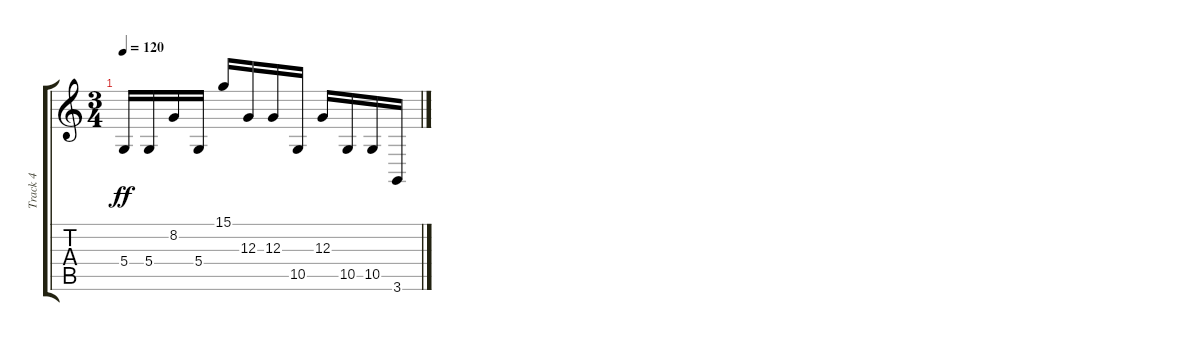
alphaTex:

\track ("Track 4" "Track 4") {instrument harpsichord}
\staff {score tabs}
\tuning (E4 B3 G3 D3 A2 E2) {hide}
\ts (3 4)
\tempo 120
\clef g2
\ks c
5.4.16{dy ff} 5.4.16 8.2.16 5.4.16 15.1.16 12.3.16 12.3.16 10.5.16 12.3.16 10.5.16 10.5.16 3.6.16
